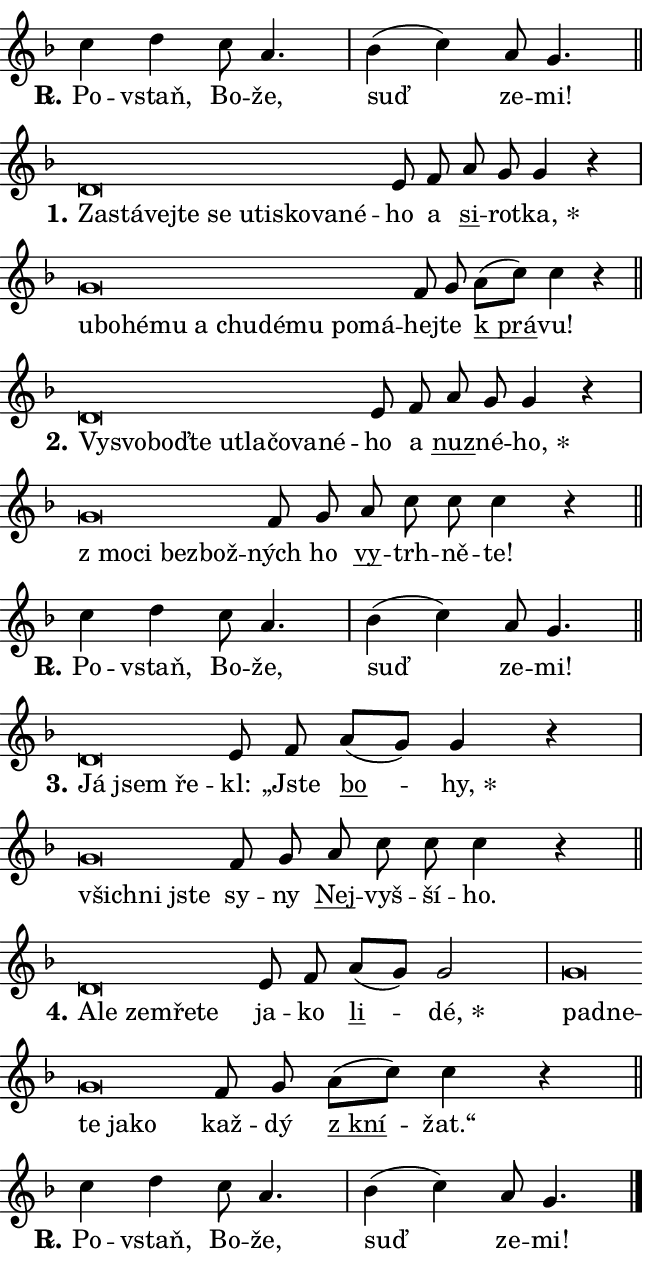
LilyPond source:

\version "2.24.0"
\header { tagline = "" }
\paper {
  indent = 0\cm
  top-margin = 0\cm
  right-margin = 0.13\cm % to fit lyric hyphens
  bottom-margin = 0\cm
  left-margin = 0\cm
  paper-width = 11\cm
  page-breaking = #ly:one-page-breaking
  system-system-spacing.basic-distance = #11
  score-system-spacing.basic-distance = #11
  ragged-last = ##f
}


%% Author: Thomas Morley
%% https://lists.gnu.org/archive/html/lilypond-user/2020-05/msg00002.html
#(define (line-position grob)
"Returns position of @var[grob} in current system:
   @code{'start}, if at first time-step
   @code{'end}, if at last time-step
   @code{'middle} otherwise
"
  (let* ((col (ly:item-get-column grob))
         (ln (ly:grob-object col 'left-neighbor))
         (rn (ly:grob-object col 'right-neighbor))
         (col-to-check-left (if (ly:grob? ln) ln col))
         (col-to-check-right (if (ly:grob? rn) rn col))
         (break-dir-left
           (and
             (ly:grob-property col-to-check-left 'non-musical #f)
             (ly:item-break-dir col-to-check-left)))
         (break-dir-right
           (and
             (ly:grob-property col-to-check-right 'non-musical #f)
             (ly:item-break-dir col-to-check-right))))
        (cond ((eqv? 1 break-dir-left) 'start)
              ((eqv? -1 break-dir-right) 'end)
              (else 'middle))))

#(define (tranparent-at-line-position vctor)
  (lambda (grob)
  "Relying on @code{line-position} select the relevant enry from @var{vctor}.
Used to determine transparency,"
    (case (line-position grob)
      ((end) (not (vector-ref vctor 0)))
      ((middle) (not (vector-ref vctor 1)))
      ((start) (not (vector-ref vctor 2))))))

noteHeadBreakVisibility =
#(define-music-function (break-visibility)(vector?)
"Makes @code{NoteHead}s transparent relying on @var{break-visibility}"
#{
  \override NoteHead.transparent =
    #(tranparent-at-line-position break-visibility)
#})

#(define delete-ledgers-for-transparent-note-heads
  (lambda (grob)
    "Reads whether a @code{NoteHead} is transparent.
If so this @code{NoteHead} is removed from @code{'note-heads} from
@var{grob}, which is supposed to be @code{LedgerLineSpanner}.
As a result ledgers are not printed for this @code{NoteHead}"
    (let* ((nhds-array (ly:grob-object grob 'note-heads))
           (nhds-list
             (if (ly:grob-array? nhds-array)
                 (ly:grob-array->list nhds-array)
                 '()))
           ;; Relies on the transparent-property being done before
           ;; Staff.LedgerLineSpanner.after-line-breaking is executed.
           ;; This is fragile ...
           (to-keep
             (remove
               (lambda (nhd)
                 (ly:grob-property nhd 'transparent #f))
               nhds-list)))
      ;; TODO find a better method to iterate over grob-arrays, similiar
      ;; to filter/remove etc for lists
      ;; For now rebuilt from scratch
      (set! (ly:grob-object grob 'note-heads)  '())
      (for-each
        (lambda (nhd)
          (ly:pointer-group-interface::add-grob grob 'note-heads nhd))
        to-keep))))

squashNotes = {
  \override NoteHead.X-extent = #'(-0.2 . 0.2)
  \override NoteHead.Y-extent = #'(-0.75 . 0)
  \override NoteHead.stencil =
    #(lambda (grob)
       (let ((pos (ly:grob-property grob 'staff-position)))
         (begin
           (if (< pos -7) (display "ERROR: Lower brevis then expected\n") (display ""))
           (if (<= pos -6) ly:text-interface::print ly:note-head::print))))
}
unSquashNotes = {
  \revert NoteHead.X-extent
  \revert NoteHead.Y-extent
  \revert NoteHead.stencil
}

hideNotes = \noteHeadBreakVisibility #begin-of-line-visible
unHideNotes = \noteHeadBreakVisibility #all-visible

% work-around for resetting accidentals
% https://lilypond.org/doc/v2.23/Documentation/notation/displaying-rhythms#unmetered-music
cadenzaMeasure = {
  \cadenzaOff
  \partial 1024 s1024
  \cadenzaOn
}

#(define-markup-command (accent layout props text) (markup?)
  "Underline accented syllable"
  (interpret-markup layout props
    #{\markup \override #'(offset . 4.3) \underline { #text }#}))

responsum = \markup \concat {
  "R" \hspace #-1.05 \path #0.1 #'((moveto 0 0.07) (lineto 0.9 0.8)) \hspace #0.05 "."
}

spaceSize = #0.6828661417322834 % exact space size for TeX Gyre Schola

\layout {
  \context {
    \Staff
    \remove "Time_signature_engraver"
    \override LedgerLineSpanner.after-line-breaking = #delete-ledgers-for-transparent-note-heads
  }
  \context {
    \Lyrics {
      \override LyricSpace.minimum-distance = \spaceSize
      \override LyricText.font-name = #"TeX Gyre Schola"
      \override LyricText.font-size = 1
      \override StanzaNumber.font-name = #"TeX Gyre Schola Bold"
      \override StanzaNumber.font-size = 1
    }
  }
  \context {
    \Score 
    \override NoteHead.text =
      #(lambda (grob) 
        (let ((pos (ly:grob-property grob 'staff-position)))
          #{\markup {
            \combine
              \halign #-0.55 \raise #(if (= pos -6) 0 0.5) \override #'(thickness . 2) \draw-line #'(3.2 . 0)
              \musicglyph "noteheads.sM1"
          }#}))
  }
}

% magnetic-lyrics.ily
%
%   written by
%     Jean Abou Samra <jean@abou-samra.fr>
%     Werner Lemberg <wl@gnu.org>
%
%   adapted by
%     Jiri Hon <jiri.hon@gmail.com>
%
% Version 2022-Apr-15

% https://www.mail-archive.com/lilypond-user@gnu.org/msg149350.html

#(define (Left_hyphen_pointer_engraver context)
   "Collect syllable-hyphen-syllable occurrences in lyrics and store
them in properties.  This engraver only looks to the left.  For
example, if the lyrics input is @code{foo -- bar}, it does the
following.

@itemize @bullet
@item
Set the @code{text} property of the @code{LyricHyphen} grob between
@q{foo} and @q{bar} to @code{foo}.

@item
Set the @code{left-hyphen} property of the @code{LyricText} grob with
text @q{foo} to the @code{LyricHyphen} grob between @q{foo} and
@q{bar}.
@end itemize

Use this auxiliary engraver in combination with the
@code{lyric-@/text::@/apply-@/magnetic-@/offset!} hook."
   (let ((hyphen #f)
         (text #f))
     (make-engraver
      (acknowledgers
       ((lyric-syllable-interface engraver grob source-engraver)
        (set! text grob)))
      (end-acknowledgers
       ((lyric-hyphen-interface engraver grob source-engraver)
        ;(when (not (grob::has-interface grob 'lyric-space-interface))
          (set! hyphen grob)));)
      ((stop-translation-timestep engraver)
       (when (and text hyphen)
         (ly:grob-set-object! text 'left-hyphen hyphen))
       (set! text #f)
       (set! hyphen #f)))))

#(define (lyric-text::apply-magnetic-offset! grob)
   "If the space between two syllables is less than the value in
property @code{LyricText@/.details@/.squash-threshold}, move the right
syllable to the left so that it gets concatenated with the left
syllable.

Use this function as a hook for
@code{LyricText@/.after-@/line-@/breaking} if the
@code{Left_@/hyphen_@/pointer_@/engraver} is active."
   (let ((hyphen (ly:grob-object grob 'left-hyphen #f)))
     (when hyphen
       (let ((left-text (ly:spanner-bound hyphen LEFT)))
         (when (grob::has-interface left-text 'lyric-syllable-interface)
           (let* ((common (ly:grob-common-refpoint grob left-text X))
                  (this-x-ext (ly:grob-extent grob common X))
                  (left-x-ext
                   (begin
                     ;; Trigger magnetism for left-text.
                     (ly:grob-property left-text 'after-line-breaking)
                     (ly:grob-extent left-text common X)))
                  ;; `delta` is the gap width between two syllables.
                  (delta (- (interval-start this-x-ext)
                            (interval-end left-x-ext)))
                  (details (ly:grob-property grob 'details))
                  (threshold (assoc-get 'squash-threshold details 0.2)))
             (when (< delta threshold)
               (let* (;; We have to manipulate the input text so that
                      ;; ligatures crossing syllable boundaries are not
                      ;; disabled.  For languages based on the Latin
                      ;; script this is essentially a beautification.
                      ;; However, for non-Western scripts it can be a
                      ;; necessity.
                      (lt (ly:grob-property left-text 'text))
                      (rt (ly:grob-property grob 'text))
                      (is-space (grob::has-interface hyphen 'lyric-space-interface))
                      (space (if is-space " " ""))
                      (extra-delta (if is-space spaceSize 0))
                      ;; Append new syllable.
                      (ltrt-space (if (and (string? lt) (string? rt))
                                (string-append lt space rt)
                                (make-concat-markup (list lt space rt))))
                      ;; Right-align `ltrt` to the right side.
                      (ltrt-space-markup (grob-interpret-markup
                               grob
                               (make-translate-markup
                                (cons (interval-length this-x-ext) 0)
                                (make-right-align-markup ltrt-space)))))
                 (begin
                   ;; Don't print `left-text`.
                   (ly:grob-set-property! left-text 'stencil #f)
                   ;; Set text and stencil (which holds all collected
                   ;; syllables so far) and shift it to the left.
                   (ly:grob-set-property! grob 'text ltrt-space)
                   (ly:grob-set-property! grob 'stencil ltrt-space-markup)
                   (ly:grob-translate-axis! grob (- (- delta extra-delta)) X))))))))))


#(define (lyric-hyphen::displace-bounds-first grob)
   ;; Make very sure this callback isn't triggered too early.
   (let ((left (ly:spanner-bound grob LEFT))
         (right (ly:spanner-bound grob RIGHT)))
     (ly:grob-property left 'after-line-breaking)
     (ly:grob-property right 'after-line-breaking)
     (ly:lyric-hyphen::print grob)))

squashThreshold = #0.4

\layout {
  \context {
    \Lyrics
    \consists #Left_hyphen_pointer_engraver
    \override LyricText.after-line-breaking =
      #lyric-text::apply-magnetic-offset!
    \override LyricHyphen.stencil = #lyric-hyphen::displace-bounds-first
    \override LyricText.details.squash-threshold = \squashThreshold
    \override LyricHyphen.minimum-distance = 0
    \override LyricHyphen.minimum-length = \squashThreshold
  }
}

squashText = \override LyricText.details.squash-threshold = 9999
unSquashText = \override LyricText.details.squash-threshold = \squashThreshold

leftText = \override LyricText.self-alignment-X = #LEFT
unLeftText = \revert LyricText.self-alignment-X

starOffset = #(lambda (grob) 
                (let ((x_offset (ly:self-alignment-interface::aligned-on-x-parent grob)))
                  (if (= x_offset 0) 0 (+ x_offset 1.2))))

star = #(define-music-function (syllable)(string?)
"Append star separator at the end of a syllable"
#{
  \once \override LyricText.X-offset = #starOffset
  \lyricmode { \markup {
    #syllable
    \override #'((font-name . "TeX Gyre Schola Bold")) \hspace #0.2 \lower #0.65 \larger "*"
  } }
#})

starAccent = #(define-music-function (syllable)(string?)
"Append star separator at the end of a syllable and make accent"
#{
  \once \override LyricText.X-offset = #starOffset
  \lyricmode { \markup {
    \accent #syllable
    \override #'((font-name . "TeX Gyre Schola Bold")) \hspace #0.2 \lower #0.65 \larger "*"
  } }
#})

breath = #(define-music-function (syllable)(string?)
"Append breathing indicator at the end of a syllable"
#{
  \lyricmode { \markup { #syllable "+" } }
#})

optionalBreath = #(define-music-function (syllable)(string?)
"Append optional breathing indicator at the end of a syllable"
#{
  \lyricmode { \markup { #syllable "(+)" } }
#})


\score {
    <<
        \new Voice = "melody" { \cadenzaOn \key f \major \relative { c''4 d c8 a4. \cadenzaMeasure \bar "|" bes4( c) a8 g4. \cadenzaMeasure \bar "||" \break } }
        \new Lyrics \lyricsto "melody" { \lyricmode { \set stanza = \responsum
Po -- vstaň, Bo -- že, suď ze -- mi! } }
    >>
    \layout {}
}

\score {
    <<
        \new Voice = "melody" { \cadenzaOn \key f \major \relative { \squashNotes d'\breve*1/16 \hideNotes \breve*1/16 \bar "" \breve*1/16 \bar "" \breve*1/16 \bar "" \breve*1/16 \bar "" \breve*1/16 \bar "" \breve*1/16 \bar "" \breve*1/16 \bar "" \breve*1/16 \breve*1/16 \bar "" \unHideNotes \unSquashNotes e8 f \bar "" a g g4 r \cadenzaMeasure \bar "|" \squashNotes g\breve*1/16 \hideNotes \breve*1/16 \bar "" \breve*1/16 \bar "" \breve*1/16 \bar "" \breve*1/16 \bar "" \breve*1/16 \bar "" \breve*1/16 \bar "" \breve*1/16 \bar "" \breve*1/16 \breve*1/16 \bar "" \unHideNotes \unSquashNotes f8 g \bar "" a[( c)] c4 r \cadenzaMeasure \bar "||" \break } }
        \new Lyrics \lyricsto "melody" { \lyricmode { \set stanza = "1."
\leftText Za -- \squashText stá -- vej -- te se u -- ti -- sko -- va -- né -- \unLeftText \unSquashText ho a \markup \accent si -- rot -- \star ka, \leftText u -- \squashText bo -- hé -- mu a chu -- dé -- mu po -- má -- \unLeftText \unSquashText hej -- te \markup \accent "k prá" -- vu! } }
    >>
    \layout {}
}

\score {
    <<
        \new Voice = "melody" { \cadenzaOn \key f \major \relative { \squashNotes d'\breve*1/16 \hideNotes \breve*1/16 \bar "" \breve*1/16 \bar "" \breve*1/16 \bar "" \breve*1/16 \bar "" \breve*1/16 \bar "" \breve*1/16 \bar "" \breve*1/16 \breve*1/16 \bar "" \unHideNotes \unSquashNotes e8 f \bar "" a g g4 r \cadenzaMeasure \bar "|" \squashNotes g\breve*1/16 \hideNotes \breve*1/16 \bar "" \breve*1/16 \breve*1/16 \bar "" \unHideNotes \unSquashNotes f8 g \bar "" a c c c4 r \cadenzaMeasure \bar "||" \break } }
        \new Lyrics \lyricsto "melody" { \lyricmode { \set stanza = "2."
\leftText Vy -- \squashText svo -- bo -- ďte u -- tla -- čo -- va -- né -- \unLeftText \unSquashText ho a \markup \accent nuz -- né -- \star ho, \leftText "z mo" -- \squashText ci bez -- bož -- \unLeftText \unSquashText ných ho \markup \accent vy -- trh -- ně -- te! } }
    >>
    \layout {}
}

\score {
    <<
        \new Voice = "melody" { \cadenzaOn \key f \major \relative { c''4 d c8 a4. \cadenzaMeasure \bar "|" bes4( c) a8 g4. \cadenzaMeasure \bar "||" \break } }
        \new Lyrics \lyricsto "melody" { \lyricmode { \set stanza = \responsum
Po -- vstaň, Bo -- že, suď ze -- mi! } }
    >>
    \layout {}
}

\score {
    <<
        \new Voice = "melody" { \cadenzaOn \key f \major \relative { \squashNotes d'\breve*1/16 \hideNotes \breve*1/16 \breve*1/16 \bar "" \unHideNotes \unSquashNotes e8 f \bar "" a[( g)] g4 r \cadenzaMeasure \bar "|" \squashNotes g\breve*1/16 \hideNotes \breve*1/16 \breve*1/16 \bar "" \unHideNotes \unSquashNotes f8 g \bar "" a c c c4 r \cadenzaMeasure \bar "||" \break } }
        \new Lyrics \lyricsto "melody" { \lyricmode { \set stanza = "3."
\leftText Já \squashText jsem ře -- \unLeftText \unSquashText kl: „Jste \markup \accent bo -- \star hy, \leftText všich -- \squashText ni jste \unLeftText \unSquashText sy -- ny \markup \accent Nej -- vyš -- ší -- ho. } }
    >>
    \layout {}
}

\score {
    <<
        \new Voice = "melody" { \cadenzaOn \key f \major \relative { \squashNotes d'\breve*1/16 \hideNotes \breve*1/16 \bar "" \breve*1/16 \bar "" \breve*1/16 \breve*1/16 \bar "" \unHideNotes \unSquashNotes e8 f \bar "" a[( g)] g2 \cadenzaMeasure \bar "|" \squashNotes g\breve*1/16 \hideNotes \breve*1/16 \bar "" \breve*1/16 \bar "" \breve*1/16 \breve*1/16 \bar "" \unHideNotes \unSquashNotes f8 g \bar "" a[( c)] c4 r \cadenzaMeasure \bar "||" \break } }
        \new Lyrics \lyricsto "melody" { \lyricmode { \set stanza = "4."
\leftText A -- \squashText le ze -- mře -- te \unLeftText \unSquashText ja -- ko \markup \accent li -- \star dé, \leftText pad -- \squashText ne -- te ja -- ko \unLeftText \unSquashText kaž -- dý \markup \accent "z kní" -- žat.“ } }
    >>
    \layout {}
}

\score {
    <<
        \new Voice = "melody" { \cadenzaOn \key f \major \relative { c''4 d c8 a4. \cadenzaMeasure \bar "|" bes4( c) a8 g4. \cadenzaMeasure \bar "||" \break } \bar "|." }
        \new Lyrics \lyricsto "melody" { \lyricmode { \set stanza = \responsum
Po -- vstaň, Bo -- že, suď ze -- mi! } }
    >>
    \layout {}
}
